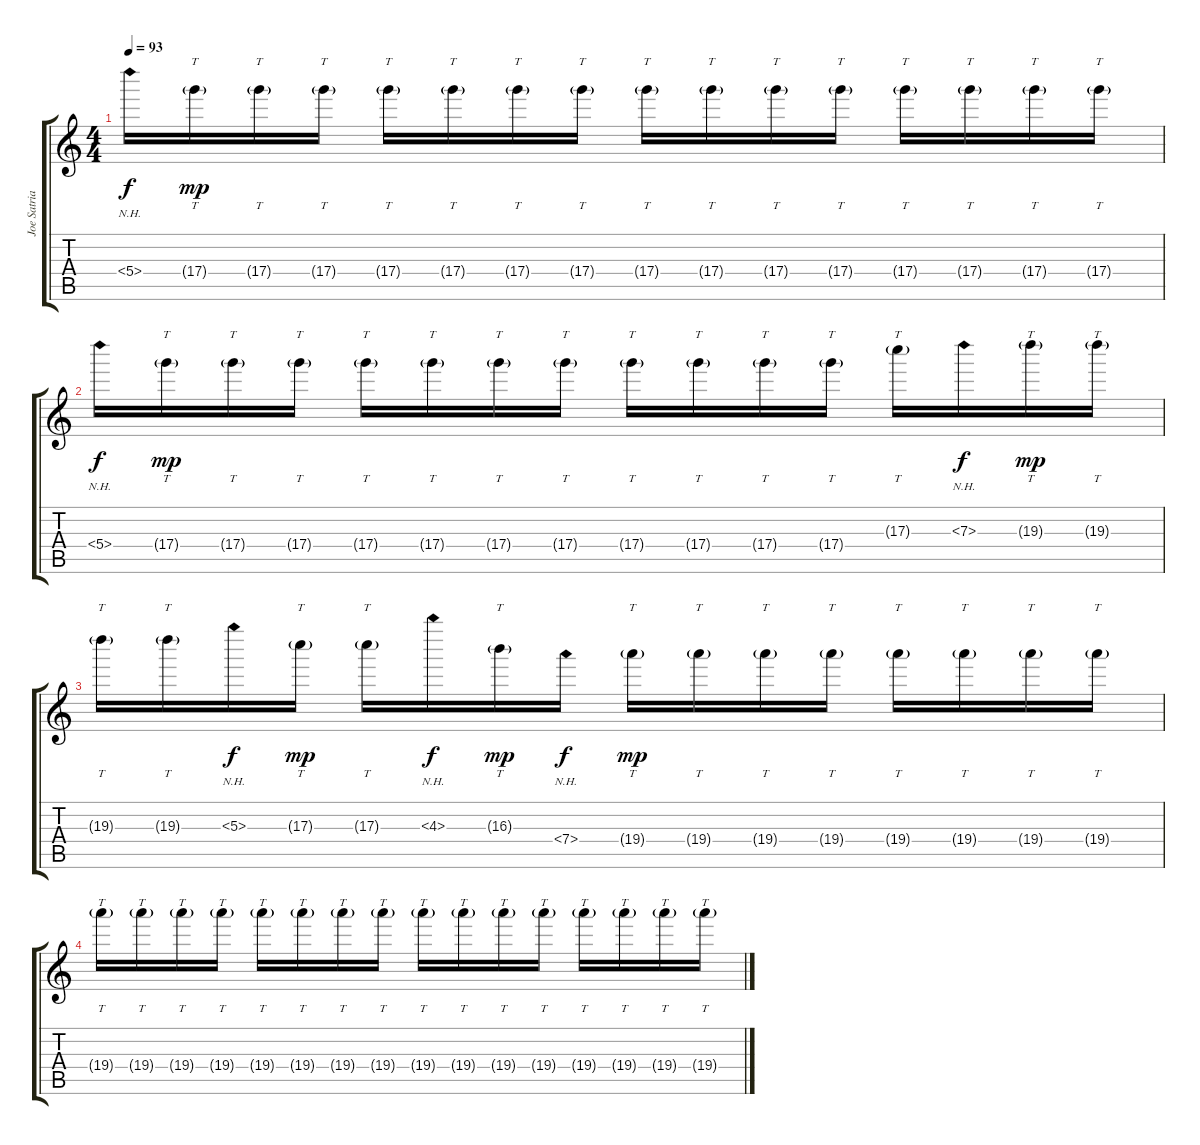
\track ("Joe Satriani" "Joe Satria") {instrument overdrivenguitar}
\staff {score tabs}
\tuning (E4 B3 G4 D4 A3 E3) {hide}
\ts (4 4)
\tempo 93
\clef g2
\ks c
5.4{nh}.16{dy f} 17.4{g}.16{tt dy mp} 17.4{g}.16{tt} 17.4{g}.16{tt} 17.4{g}.16{tt} 17.4{g}.16{tt} 17.4{g}.16{tt} 17.4{g}.16{tt} 17.4{g}.16{tt} 17.4{g}.16{tt} 17.4{g}.16{tt} 17.4{g}.16{tt} 17.4{g}.16{tt} 17.4{g}.16{tt} 17.4{g}.16{tt} 17.4{g}.16{tt} |
5.4{nh}.16{dy f} 17.4{g}.16{tt dy mp} 17.4{g}.16{tt} 17.4{g}.16{tt} 17.4{g}.16{tt} 17.4{g}.16{tt} 17.4{g}.16{tt} 17.4{g}.16{tt} 17.4{g}.16{tt} 17.4{g}.16{tt} 17.4{g}.16{tt} 17.4{g}.16{tt} 17.3{g}.16{tt} 7.3{nh}.16{dy f} 19.3{g}.16{tt dy mp} 19.3{g}.16{tt} |
19.3{g}.16{tt} 19.3{g}.16{tt} 5.3{nh}.16{dy f} 17.3{g}.16{tt dy mp} 17.3{g}.16{tt} 4.3{nh}.16{dy f} 16.3{g}.16{tt dy mp} 7.4{nh}.16{dy f} 19.4{g}.16{tt dy mp} 19.4{g}.16{tt} 19.4{g}.16{tt} 19.4{g}.16{tt} 19.4{g}.16{tt} 19.4{g}.16{tt} 19.4{g}.16{tt} 19.4{g}.16{tt} |
19.4{g}.16{tt} 19.4{g}.16{tt} 19.4{g}.16{tt} 19.4{g}.16{tt} 19.4{g}.16{tt} 19.4{g}.16{tt} 19.4{g}.16{tt} 19.4{g}.16{tt} 19.4{g}.16{tt} 19.4{g}.16{tt} 19.4{g}.16{tt} 19.4{g}.16{tt} 19.4{g}.16{tt} 19.4{g}.16{tt} 19.4{g}.16{tt} 19.4{g}.16{tt}
